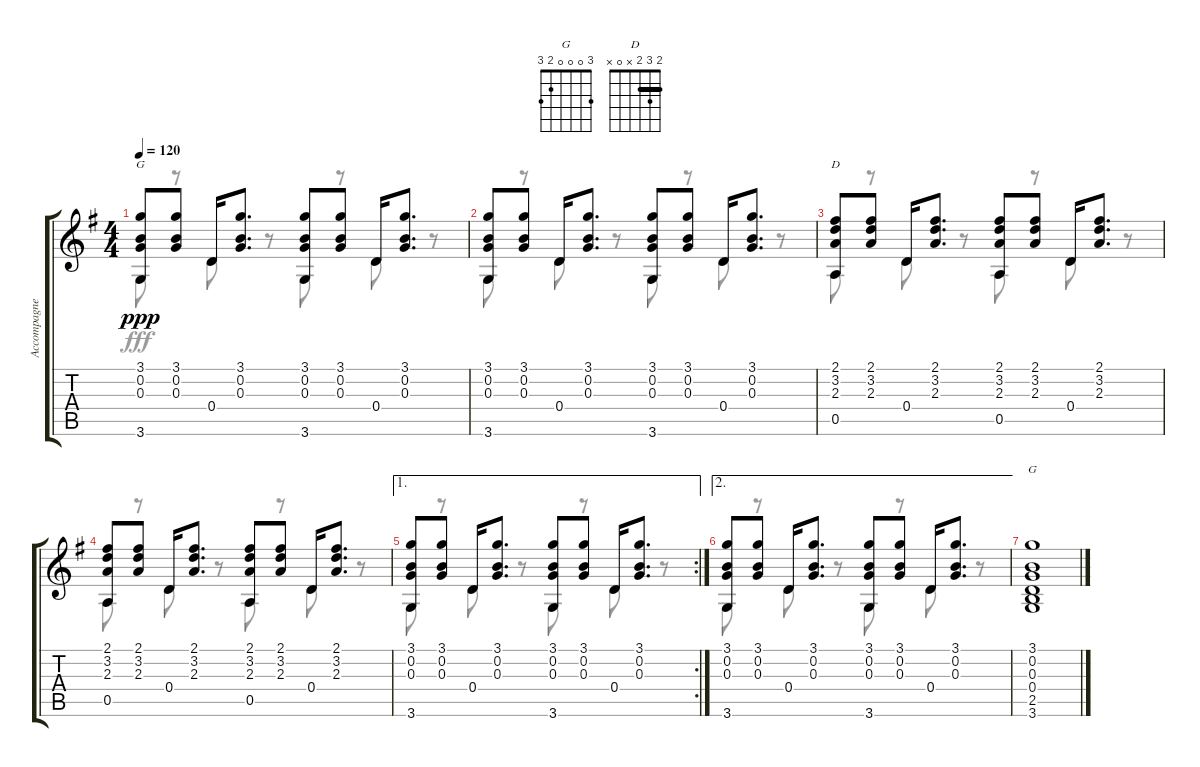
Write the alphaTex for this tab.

\track ("Accompagnement 5" "Accompagne") {instrument acousticguitarsteel}
\staff {score tabs}
\tuning (E4 B3 G3 D3 A2 E2) {hide}
\chord ("G" 3 0 0 x x 3)
\chord ("D" 2 3 2 x 0 x) {barre 2}
\chord ("G" 3 0 0 0 2 3)
\voice
\ts (4 4)
\tempo 120
\clef g2
\ks g
(3.1 0.2 0.3 3.6).8{ch "G" dy ppp} (3.1 0.2 0.3).8 0.4.16 (3.1 0.2 0.3).8{d} (3.1 0.2 0.3 3.6).8 (3.1 0.2 0.3).8 0.4.16 (3.1 0.2 0.3).8{d} |
(3.1 0.2 0.3 3.6).8 (3.1 0.2 0.3).8 0.4.16 (3.1 0.2 0.3).8{d} (3.1 0.2 0.3 3.6).8 (3.1 0.2 0.3).8 0.4.16 (3.1 0.2 0.3).8{d} |
(2.1 3.2 2.3 0.5).8{ch "D"} (2.1 3.2 2.3).8 0.4.16 (2.1 3.2 2.3).8{d} (2.1 3.2 2.3 0.5).8 (2.1 3.2 2.3).8 0.4.16 (2.1 3.2 2.3).8{d} |
(2.1 3.2 2.3 0.5).8 (2.1 3.2 2.3).8 0.4.16 (2.1 3.2 2.3).8{d} (2.1 3.2 2.3 0.5).8 (2.1 3.2 2.3).8 0.4.16 (2.1 3.2 2.3).8{d} |
\ae 1
\rc 2
(3.1 0.2 0.3 3.6).8 (3.1 0.2 0.3).8 0.4.16 (3.1 0.2 0.3).8{d} (3.1 0.2 0.3 3.6).8 (3.1 0.2 0.3).8 0.4.16 (3.1 0.2 0.3).8{d} |
\ae 2
(3.1 0.2 0.3 3.6).8 (3.1 0.2 0.3).8 0.4.16 (3.1 0.2 0.3).8{d} (3.1 0.2 0.3 3.6).8 (3.1 0.2 0.3).8 0.4.16 (3.1 0.2 0.3).8{d} |
(3.1 0.2 0.3 0.4 2.5 3.6).1{ch "G"}
\voice
\clef g2
\ottava regular
\simile none
\ks g
3.6.8{dy fff} r.8 0.4.8 r.8 3.6.8 r.8 0.4.8 r.8 |
3.6.8 r.8 0.4.8 r.8 3.6.8 r.8 0.4.8 r.8 |
0.5.8 r.8 0.4.8 r.8 0.5.8 r.8 0.4.8 r.8 |
0.5.8 r.8 0.4.8 r.8 0.5.8 r.8 0.4.8 r.8 |
3.6.8 r.8 0.4.8 r.8 3.6.8 r.8 0.4.8 r.8 |
3.6.8 r.8 0.4.8 r.8 3.6.8 r.8 0.4.8 r.8 |
